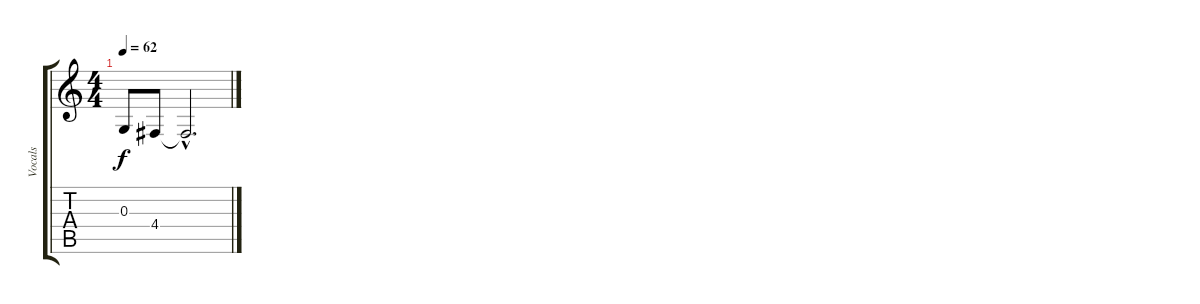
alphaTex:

\track ("Vocals" "Vocals") {instrument lead6voice}
\staff {score tabs}
\tuning (E4 B3 G3 D3 A2 D2) {hide}
\ts (4 4)
\tempo 62
\clef g2
\ks c
0.3{t}.8{dy f} 4.4.8 4.4{hac t}.2{d}
